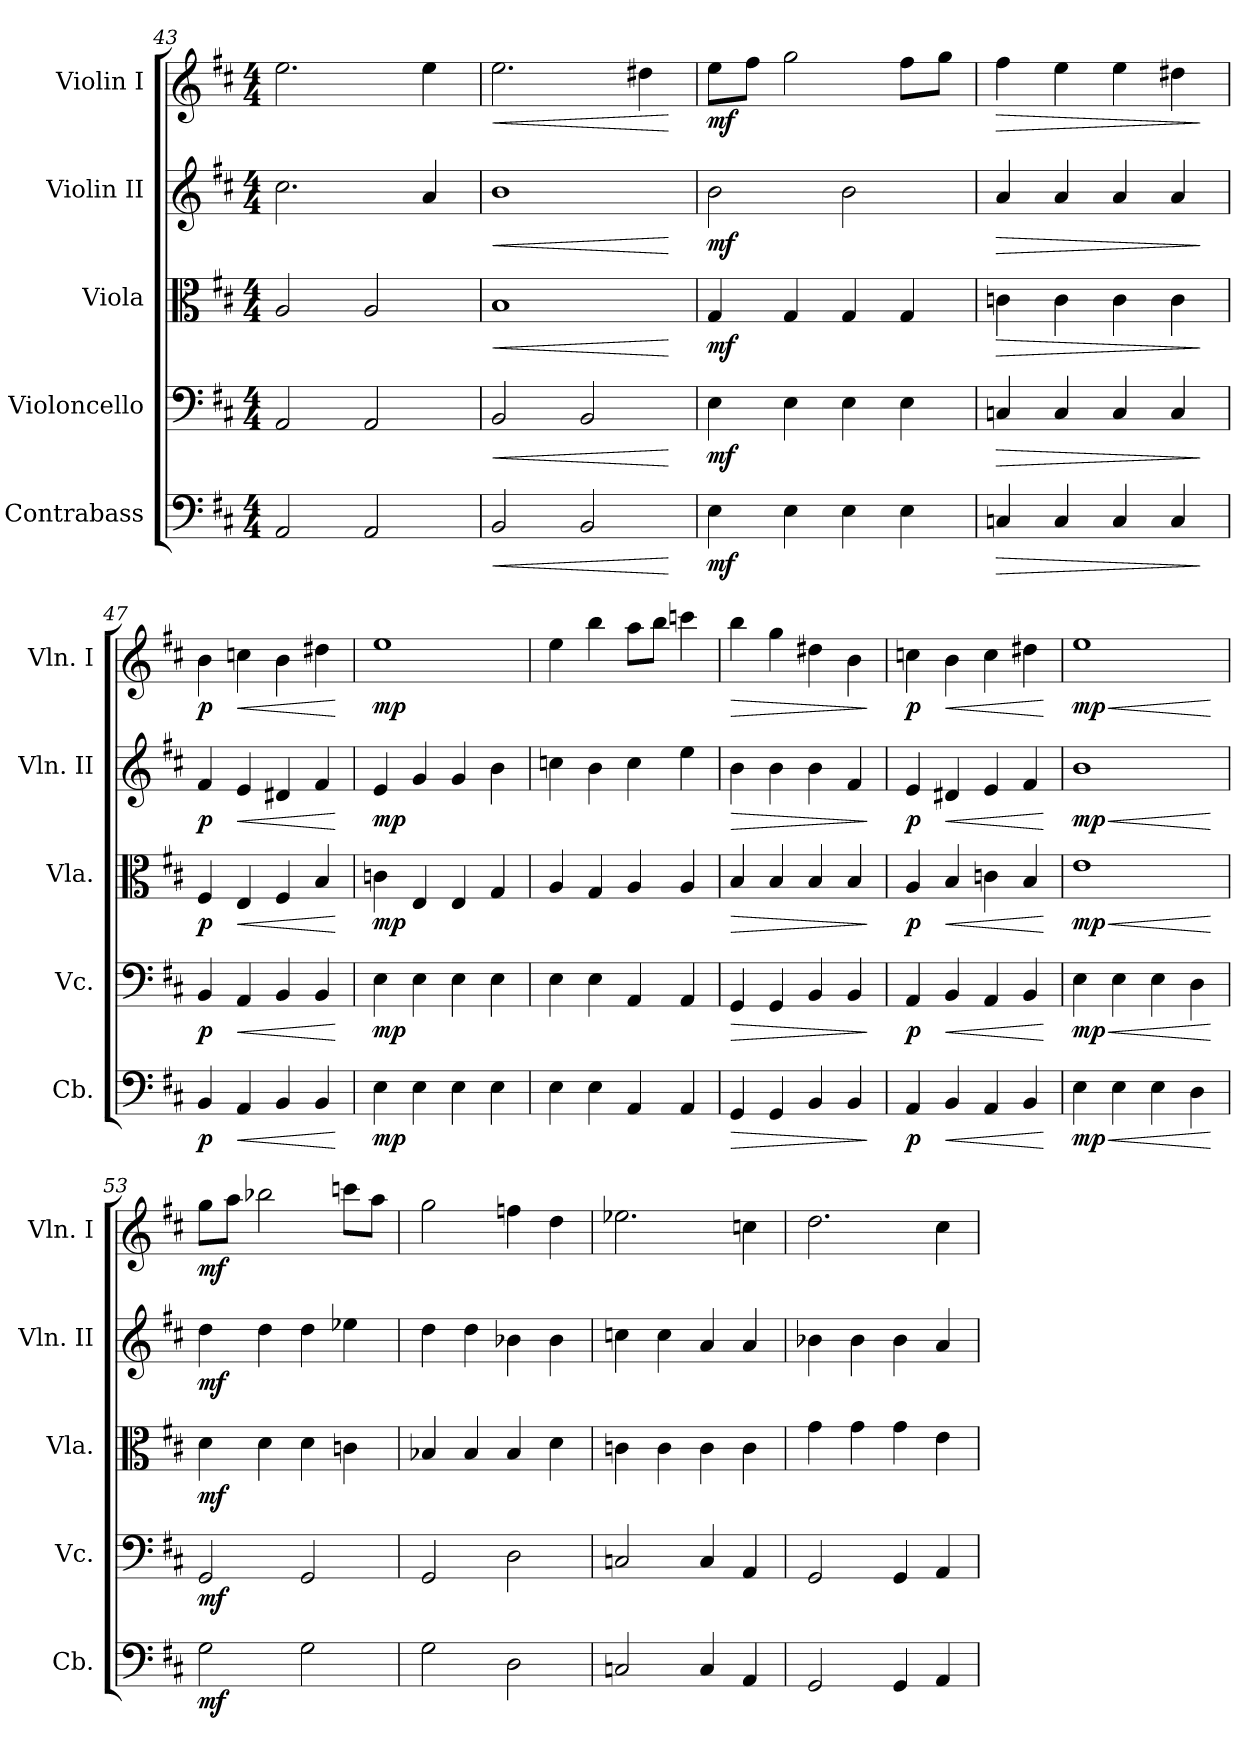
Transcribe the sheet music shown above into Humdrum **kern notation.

**kern	**dynam	**kern	**dynam	**kern	**dynam	**kern	**dynam	**kern	**dynam
*part5	*part5	*part4	*part4	*part3	*part3	*part2	*part2	*part1	*part1
*staff5	*staff5	*staff4	*staff4	*staff3	*staff3	*staff2	*staff2	*staff1	*staff1
*I"Contrabass	*	*I"Violoncello	*	*I"Viola	*	*I"Violin II	*	*I"Violin I	*
*I'Cb.	*	*I'Vc.	*	*I'Vla.	*	*I'Vln. II	*	*I'Vln. I	*
!!LO:PB:g=z
*clefF4	*	*clefF4	*	*clefC3	*	*clefG2	*	*clefG2	*
*ITrd7c12	*	*	*	*	*	*	*	*	*
*k[f#c#]	*	*k[f#c#]	*	*k[f#c#]	*	*k[f#c#]	*	*k[f#c#]	*
*M4/4	*	*M4/4	*	*M4/4	*	*M4/4	*	*M4/4	*
=43	=43	=43	=43	=43	=43	=43	=43	=43	=43
2AAA/	.	2AA/	.	2A/	.	2.cc#\	.	2.ee\	.
2AAA/	.	2AA/	.	2A/	.	.	.	.	.
.	.	.	.	.	.	4a/	.	4ee\	.
=44	=44	=44	=44	=44	=44	=44	=44	=44	=44
!	!LO:HP:b	!	!LO:HP:b	!	!LO:HP:b	!	!LO:HP:b	!	!LO:HP:b
2BBB/	<	2BB/	<	1B	<	1b	<	2.ee\	<
2BBB/	.	2BB/	.	.	.	.	.	.	.
.	.	.	.	.	.	.	.	4dd#X\	.
.	[	.	[	.	[	.	[	.	[
=45	=45	=45	=45	=45	=45	=45	=45	=45	=45
!	!LO:DY:b	!	!LO:DY:b	!	!LO:DY:b	!	!LO:DY:b	!	!LO:DY:b
4EE\	mf	4E\	mf	4G/	mf	2b\	mf	8ee\L	mf
.	.	.	.	.	.	.	.	8ff#\J	.
4EE\	.	4E\	.	4G/	.	.	.	2gg\	.
4EE\	.	4E\	.	4G/	.	2b\	.	.	.
4EE\	.	4E\	.	4G/	.	.	.	8ff#\L	.
.	.	.	.	.	.	.	.	8gg\J	.
=46	=46	=46	=46	=46	=46	=46	=46	=46	=46
!	!LO:HP:b	!	!LO:HP:b	!	!LO:HP:b	!	!LO:HP:b	!	!LO:HP:b
4CCn/	>	4Cn/	>	4cn\	>	4a/	>	4ff#\	>
4CC/	.	4C/	.	4c\	.	4a/	.	4ee\	.
4CC/	.	4C/	.	4c\	.	4a/	.	4ee\	.
4CC/	.	4C/	.	4c\	.	4a/	.	4dd#X\	.
.	]	.	]	.	]	.	]	.	]
=47	=47	=47	=47	=47	=47	=47	=47	=47	=47
!	!LO:DY:b	!	!LO:DY:b	!	!LO:DY:b	!	!LO:DY:b	!	!LO:DY:b
4BBB/	p	4BB/	p	4F#/	p	4f#/	p	4b\	p
!	!LO:HP:b	!	!LO:HP:b	!	!LO:HP:b	!	!LO:HP:b	!	!LO:HP:b
4AAA/	<	4AA/	<	4E/	<	4e/	<	4ccn\	<
4BBB/	.	4BB/	.	4F#/	.	4d#X/	.	4b\	.
4BBB/	.	4BB/	.	4B/	.	4f#/	.	4dd#X\	.
.	[	.	[	.	[	.	[	.	[
=48	=48	=48	=48	=48	=48	=48	=48	=48	=48
!	!LO:DY:b	!	!LO:DY:b	!	!LO:DY:b	!	!LO:DY:b	!	!LO:DY:b
4EE\	mp	4E\	mp	4cn\	mp	4e/	mp	1ee	mp
4EE\	.	4E\	.	4E/	.	4g/	.	.	.
4EE\	.	4E\	.	4E/	.	4g/	.	.	.
4EE\	.	4E\	.	4G/	.	4b\	.	.	.
=49	=49	=49	=49	=49	=49	=49	=49	=49	=49
4EE\	.	4E\	.	4A/	.	4ccn\	.	4ee\	.
4EE\	.	4E\	.	4G/	.	4b\	.	4bb\	.
4AAA/	.	4AA/	.	4A/	.	4cc\	.	8aa\L	.
.	.	.	.	.	.	.	.	8bb\J	.
4AAA/	.	4AA/	.	4A/	.	4ee\	.	4cccn\	.
!!LO:LB:g=z
=50	=50	=50	=50	=50	=50	=50	=50	=50	=50
!	!LO:HP:b	!	!LO:HP:b	!	!LO:HP:b	!	!LO:HP:b	!	!LO:HP:b
4GGG/	>	4GG/	>	4B/	>	4b\	>	4bb\	>
4GGG/	.	4GG/	.	4B/	.	4b\	.	4gg\	.
4BBB/	.	4BB/	.	4B/	.	4b\	.	4dd#X\	.
4BBB/	.	4BB/	.	4B/	.	4f#/	.	4b\	.
.	]	.	]	.	]	.	]	.	]
=51	=51	=51	=51	=51	=51	=51	=51	=51	=51
!	!LO:DY:b	!	!LO:DY:b	!	!LO:DY:b	!	!LO:DY:b	!	!LO:DY:b
4AAA/	p	4AA/	p	4A/	p	4e/	p	4ccn\	p
!	!LO:HP:b	!	!LO:HP:b	!	!LO:HP:b	!	!LO:HP:b	!	!LO:HP:b
4BBB/	<	4BB/	<	4B/	<	4d#X/	<	4b\	<
4AAA/	.	4AA/	.	4cn\	.	4e/	.	4cc\	.
4BBB/	.	4BB/	.	4B/	.	4f#/	.	4dd#X\	.
.	[	.	[	.	[	.	[	.	[
=52	=52	=52	=52	=52	=52	=52	=52	=52	=52
!	!LO:HP:b	!	!LO:HP:b	!	!LO:HP:b	!	!LO:HP:b	!	!LO:HP:b
!	!LO:DY:n=1:b	!	!LO:DY:n=1:b	!	!LO:DY:n=1:b	!	!LO:DY:n=1:b	!	!LO:DY:n=1:b
4EE\	< mp	4E\	< mp	1e	< mp	1b	< mp	1ee	< mp
4EE\	.	4E\	.	.	.	.	.	.	.
4EE\	.	4E\	.	.	.	.	.	.	.
4DD\	.	4D\	.	.	.	.	.	.	.
.	[	.	[	.	[	.	[	.	[
=53	=53	=53	=53	=53	=53	=53	=53	=53	=53
!	!LO:DY:b	!	!LO:DY:b	!	!LO:DY:b	!	!LO:DY:b	!	!LO:DY:b
2GG\	mf	2GG/	mf	4d\	mf	4dd\	mf	8gg\L	mf
.	.	.	.	.	.	.	.	8aa\J	.
.	.	.	.	4d\	.	4dd\	.	2bb-X\	.
2GG\	.	2GG/	.	4d\	.	4dd\	.	.	.
.	.	.	.	4cn\	.	4ee-X\	.	8cccn\L	.
.	.	.	.	.	.	.	.	8aa\J	.
=54	=54	=54	=54	=54	=54	=54	=54	=54	=54
2GG\	.	2GG/	.	4B-X/	.	4dd\	.	2gg\	.
.	.	.	.	4B-/	.	4dd\	.	.	.
2DD\	.	2D\	.	4B-/	.	4b-X\	.	4ffn\	.
.	.	.	.	4d\	.	4b-\	.	4dd\	.
=55	=55	=55	=55	=55	=55	=55	=55	=55	=55
2CCn/	.	2Cn/	.	4cn\	.	4ccn\	.	2.ee-X\	.
.	.	.	.	4c\	.	4cc\	.	.	.
4CC/	.	4C/	.	4c\	.	4a/	.	.	.
4AAA/	.	4AA/	.	4c\	.	4a/	.	4ccn\	.
=56	=56	=56	=56	=56	=56	=56	=56	=56	=56
2GGG/	.	2GG/	.	4g\	.	4b-X\	.	2.dd\	.
.	.	.	.	4g\	.	4b-\	.	.	.
4GGG/	.	4GG/	.	4g\	.	4b-\	.	.	.
4AAA/	.	4AA/	.	4e\	.	4a/	.	4cc#\	.
=	=	=	=	=	=	=	=	=	=
*-	*-	*-	*-	*-	*-	*-	*-	*-	*-
